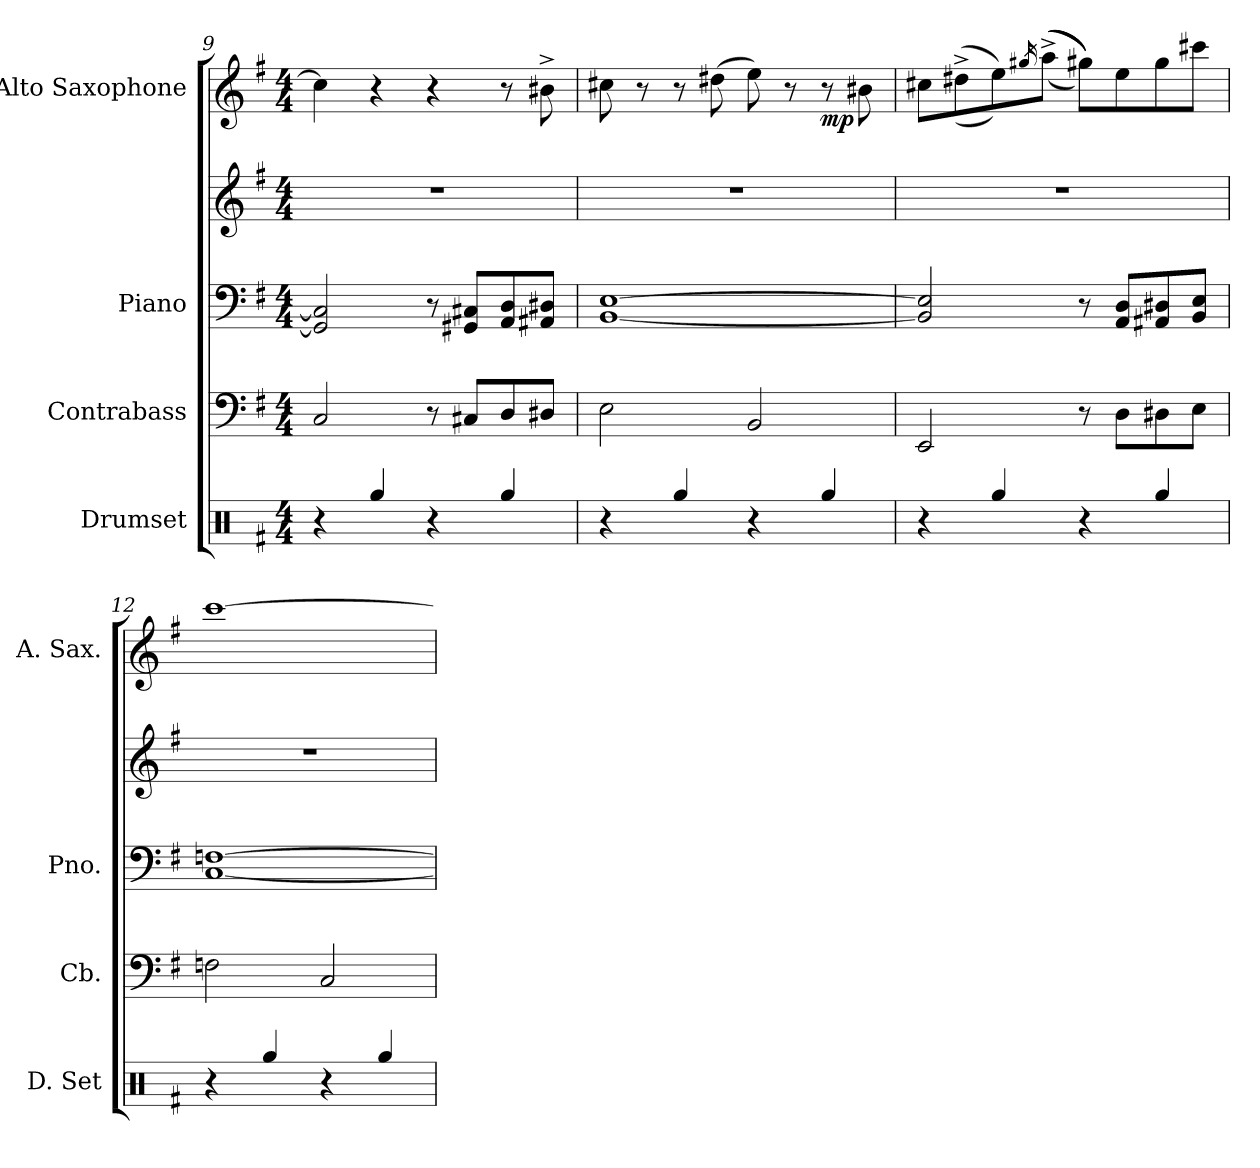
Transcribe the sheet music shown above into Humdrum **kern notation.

**kern	**kern	**kern	**kern	**kern	**dynam
*part4	*part3	*part2	*part2	*part1	*part1
*staff5	*staff4	*staff3	*staff2	*staff1	*staff1
*I"Drumset	*I"Contrabass	*I"Piano	*	*I"Alto Saxophone	*
*I'D. Set	*I'Cb.	*I'Pno.	*	*I'A. Sax.	*
*clefX	*clefF4	*clefF4	*clefG2	*clefG2	*
*	*ITrd7c12	*	*	*ITrd5c9	*
*k[f#]	*k[f#]	*k[f#]	*k[f#]	*k[b-e-]	*
*M4/4	*M4/4	*M4/4	*M4/4	*M4/4	*
=9	=9	=9	=9	=9	=9
4r	2CC/	2GG/] 2C/]	1r	4e\]	.
4Rgg/	.	.	.	4r	.
4r	8r	8r	.	4r	.
.	8CC#X/L	8GG#X/ 8C#X/L	.	.	.
4Rgg/	8DD/	8AA/ 8D/	.	8r	.
.	8DD#X/J	8AA#X/ 8D#X/J	.	8d#X^\	.
!!LO:PB:g=z
=10	=10	=10	=10	=10	=10
4r	2EE\	[1BB [1E	1r	8en\	.
.	.	.	.	8r	.
4Rgg/	.	.	.	8r	.
.	.	.	.	(>8f#X\	.
4r	2BBB/	.	.	8g\)	.
.	.	.	.	8r	.
!	!	!	!	!	!LO:DY:b
4Rgg/	.	.	.	8r	mp
.	.	.	.	8d#X\	.
=11	=11	=11	=11	=11	=11
4r	2EEE/	2BB/] 2E/]	1r	8en\L	.
.	.	.	.	(>(>8f#X^\	.
4Rgg/	.	.	.	8g\))	.
.	.	.	.	16qbn/	.
.	.	.	.	(>(>(>(>8cc^\J	.
4r	8r	8r	.	8b\L))))	.
.	8DD\L	8AA/ 8D/L	.	8g\	.
4Rgg/	8DD#X\	8AA#X/ 8D#X/	.	8b\	.
.	8EE\J	8BB/ 8E/J	.	8een\J	.
=12	=12	=12	=12	=12	=12
4r	2FFn\	[1C [1Fn	1r	[1ee-	.
4Rgg/	.	.	.	.	.
4r	2CC/	.	.	.	.
4Rgg/	.	.	.	.	.
=	=	=	=	=	=
*-	*-	*-	*-	*-	*-
